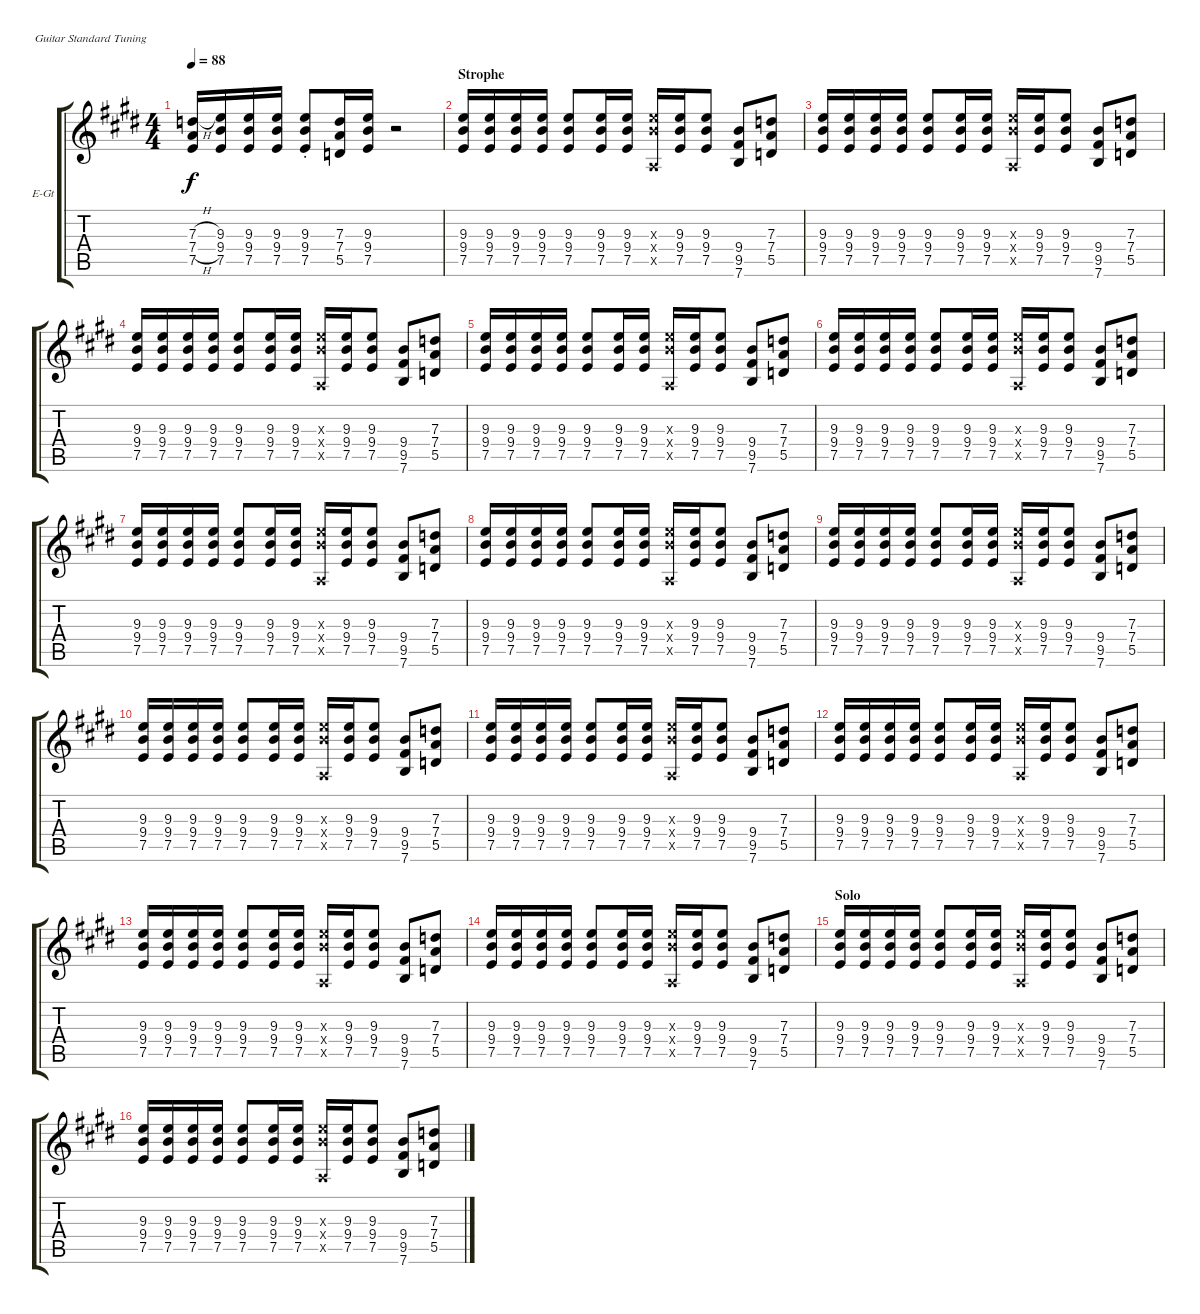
\defaultSystemsLayout 4
\bracketExtendMode groupsimilarinstruments
\firstSystemTrackNameOrientation horizontal
\otherSystemsTrackNameOrientation horizontal
\track ("Electric Guitar" "E-Gt") {instrument distortionguitar}
\staff {score tabs}
\tuning (E4 B3 G3 D3 A2 E2)
\ts (4 4)
\tempo 88
\clef g2
\ks e
(7.5 7.4{h} 7.3{h}).16{dy f} (7.5 9.4 9.3).16 (9.3 9.4 7.5).16 (7.5 9.4 9.3).16 (7.5{st} 9.4{st} 9.3{st}).8 (5.5 7.4 7.3).16 (7.5 9.4 9.3).16 r.2 |
\section ("" "Strophe")
(7.5 9.4 9.3).16 (9.3 9.4 7.5).16 (7.5 9.4 9.3).16 (7.5 9.4 9.3).16 (7.5 9.4 9.3).8 (7.5 9.4 9.3).16 (9.3 9.4 7.5).16 (9.4{x} 9.3{x} 0.5{x}).16 (7.5 9.4 9.3).16 (7.5 9.4 9.3).8 (7.6 9.5 9.4).8 (5.5 7.4 7.3).8 |
(7.5 9.4 9.3).16 (9.3 9.4 7.5).16 (7.5 9.4 9.3).16 (7.5 9.4 9.3).16 (7.5 9.4 9.3).8 (7.5 9.4 9.3).16 (9.3 9.4 7.5).16 (9.4{x} 9.3{x} 0.5{x}).16 (7.5 9.4 9.3).16 (7.5 9.4 9.3).8 (7.6 9.5 9.4).8 (5.5 7.4 7.3).8 |
(7.5 9.4 9.3).16 (9.3 9.4 7.5).16 (7.5 9.4 9.3).16 (7.5 9.4 9.3).16 (7.5 9.4 9.3).8 (7.5 9.4 9.3).16 (9.3 9.4 7.5).16 (9.4{x} 9.3{x} 0.5{x}).16 (7.5 9.4 9.3).16 (7.5 9.4 9.3).8 (7.6 9.5 9.4).8 (5.5 7.4 7.3).8 |
(7.5 9.4 9.3).16 (9.3 9.4 7.5).16 (7.5 9.4 9.3).16 (7.5 9.4 9.3).16 (7.5 9.4 9.3).8 (7.5 9.4 9.3).16 (9.3 9.4 7.5).16 (9.4{x} 9.3{x} 0.5{x}).16 (7.5 9.4 9.3).16 (7.5 9.4 9.3).8 (7.6 9.5 9.4).8 (5.5 7.4 7.3).8 |
(7.5 9.4 9.3).16 (9.3 9.4 7.5).16 (7.5 9.4 9.3).16 (7.5 9.4 9.3).16 (7.5 9.4 9.3).8 (7.5 9.4 9.3).16 (9.3 9.4 7.5).16 (9.4{x} 9.3{x} 0.5{x}).16 (7.5 9.4 9.3).16 (7.5 9.4 9.3).8 (7.6 9.5 9.4).8 (5.5 7.4 7.3).8 |
(7.5 9.4 9.3).16 (9.3 9.4 7.5).16 (7.5 9.4 9.3).16 (7.5 9.4 9.3).16 (7.5 9.4 9.3).8 (7.5 9.4 9.3).16 (9.3 9.4 7.5).16 (9.4{x} 9.3{x} 0.5{x}).16 (7.5 9.4 9.3).16 (7.5 9.4 9.3).8 (7.6 9.5 9.4).8 (5.5 7.4 7.3).8 |
(7.5 9.4 9.3).16 (9.3 9.4 7.5).16 (7.5 9.4 9.3).16 (7.5 9.4 9.3).16 (7.5 9.4 9.3).8 (7.5 9.4 9.3).16 (9.3 9.4 7.5).16 (9.4{x} 9.3{x} 0.5{x}).16 (7.5 9.4 9.3).16 (7.5 9.4 9.3).8 (7.6 9.5 9.4).8 (5.5 7.4 7.3).8 |
(7.5 9.4 9.3).16 (9.3 9.4 7.5).16 (7.5 9.4 9.3).16 (7.5 9.4 9.3).16 (7.5 9.4 9.3).8 (7.5 9.4 9.3).16 (9.3 9.4 7.5).16 (9.4{x} 9.3{x} 0.5{x}).16 (7.5 9.4 9.3).16 (7.5 9.4 9.3).8 (7.6 9.5 9.4).8 (5.5 7.4 7.3).8 |
(7.5 9.4 9.3).16 (9.3 9.4 7.5).16 (7.5 9.4 9.3).16 (7.5 9.4 9.3).16 (7.5 9.4 9.3).8 (7.5 9.4 9.3).16 (9.3 9.4 7.5).16 (9.4{x} 9.3{x} 0.5{x}).16 (7.5 9.4 9.3).16 (7.5 9.4 9.3).8 (7.6 9.5 9.4).8 (5.5 7.4 7.3).8 |
(7.5 9.4 9.3).16 (9.3 9.4 7.5).16 (7.5 9.4 9.3).16 (7.5 9.4 9.3).16 (7.5 9.4 9.3).8 (7.5 9.4 9.3).16 (9.3 9.4 7.5).16 (9.4{x} 9.3{x} 0.5{x}).16 (7.5 9.4 9.3).16 (7.5 9.4 9.3).8 (7.6 9.5 9.4).8 (5.5 7.4 7.3).8 |
(7.5 9.4 9.3).16 (9.3 9.4 7.5).16 (7.5 9.4 9.3).16 (7.5 9.4 9.3).16 (7.5 9.4 9.3).8 (7.5 9.4 9.3).16 (9.3 9.4 7.5).16 (9.4{x} 9.3{x} 0.5{x}).16 (7.5 9.4 9.3).16 (7.5 9.4 9.3).8 (7.6 9.5 9.4).8 (5.5 7.4 7.3).8 |
(7.5 9.4 9.3).16 (9.3 9.4 7.5).16 (7.5 9.4 9.3).16 (7.5 9.4 9.3).16 (7.5 9.4 9.3).8 (7.5 9.4 9.3).16 (9.3 9.4 7.5).16 (9.4{x} 9.3{x} 0.5{x}).16 (7.5 9.4 9.3).16 (7.5 9.4 9.3).8 (7.6 9.5 9.4).8 (5.5 7.4 7.3).8 |
(7.5 9.4 9.3).16 (9.3 9.4 7.5).16 (7.5 9.4 9.3).16 (7.5 9.4 9.3).16 (7.5 9.4 9.3).8 (7.5 9.4 9.3).16 (9.3 9.4 7.5).16 (9.4{x} 9.3{x} 0.5{x}).16 (7.5 9.4 9.3).16 (7.5 9.4 9.3).8 (7.6 9.5 9.4).8 (5.5 7.4 7.3).8 |
\section ("" "Solo")
(7.5 9.4 9.3).16 (9.3 9.4 7.5).16 (7.5 9.4 9.3).16 (7.5 9.4 9.3).16 (7.5 9.4 9.3).8 (7.5 9.4 9.3).16 (9.3 9.4 7.5).16 (9.4{x} 9.3{x} 0.5{x}).16 (7.5 9.4 9.3).16 (7.5 9.4 9.3).8 (7.6 9.5 9.4).8 (5.5 7.4 7.3).8 |
(7.5 9.4 9.3).16 (9.3 9.4 7.5).16 (7.5 9.4 9.3).16 (7.5 9.4 9.3).16 (7.5 9.4 9.3).8 (7.5 9.4 9.3).16 (9.3 9.4 7.5).16 (9.4{x} 9.3{x} 0.5{x}).16 (7.5 9.4 9.3).16 (7.5 9.4 9.3).8 (7.6 9.5 9.4).8 (5.5 7.4 7.3).8
